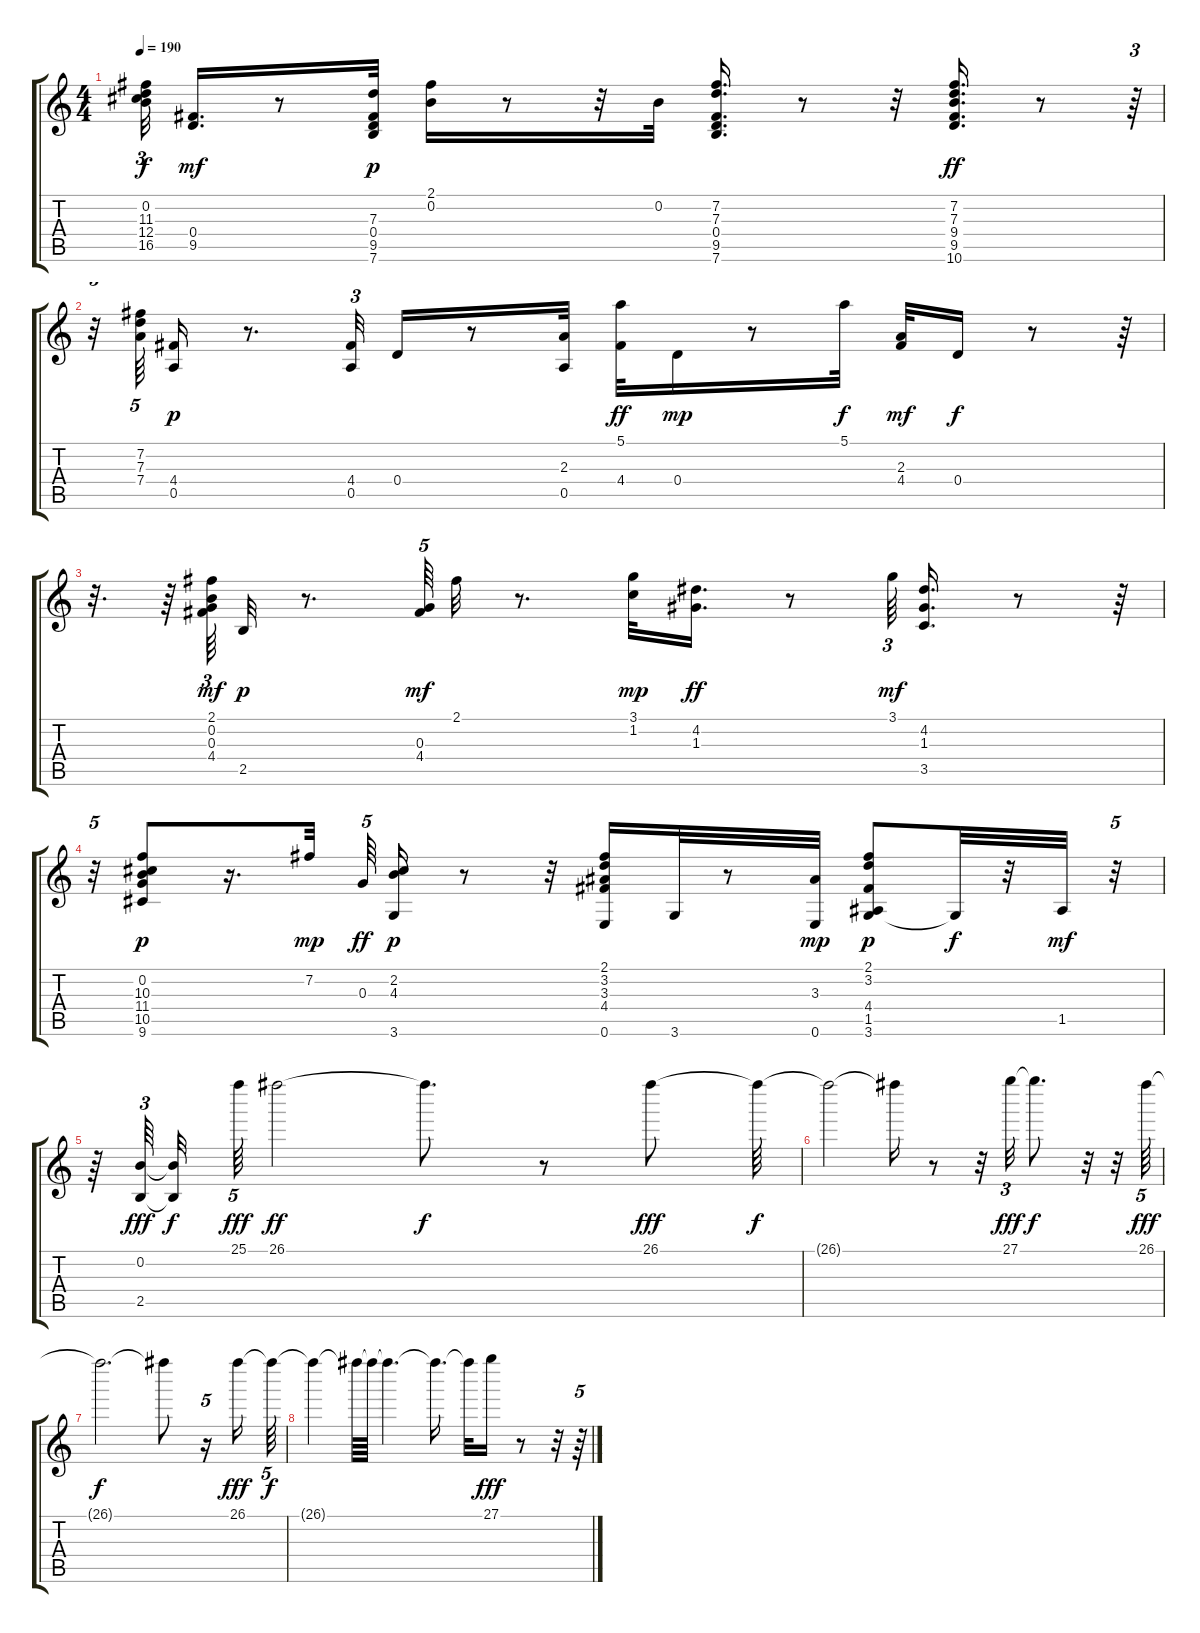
\track "" {instrument electricguitarjazz}
\staff {score tabs}
\tuning (E4 B3 G3 D3 A2 E2) {hide}
\ts (4 4)
\tempo 190
\clef g2
\ks c
(0.2{t} 11.3{t} 12.4{t} 16.5{t}).32{tu (3 2) dy f} (0.4 9.5).16{d dy mf} r.8 (7.3 0.4 9.5 7.6).32{dy p} (2.1 0.2).16 r.8 r.32 0.2.32 (7.2 7.3 0.4 9.5 7.6).16{d} r.8 r.32 (7.2 7.3 9.4 9.5 10.6).16{d dy ff} r.8 r.64{tu (3 2)} |
r.32{tu (3 2)} (7.2 7.3 7.4).64{tu (5 4)} (4.4 0.5).16{dy p} r.8{d} (4.4 0.5).32{tu (3 2)} 0.4.16 r.8 (2.3 0.5).32 (5.1 4.4).32{dy ff} 0.4.16{dy mp} r.8 5.1.32{dy f} (2.3 4.4).32{dy mf} 0.4.16{dy f} r.8 r.64 |
r.32{d} r.64 (2.1 0.2 0.3 4.4).64{tu (3 2) dy mf} 2.5.32{dy p} r.8{d} (0.3 4.4).64{tu (5 4) dy mf} 2.1.32 r.8{d} (3.1 1.2).32{dy mp} (4.2 1.3).16{d dy ff} r.8 3.1.64{tu (3 2) dy mf} (4.2 1.3 3.5).16{d} r.8 r.64 |
r.32{tu (5 4)} (0.2 10.3 11.4 10.5 9.6).8{dy p} r.16{d} 7.2.32{dy mp} 0.3.64{tu (5 4) dy ff} (2.2 4.3 3.6).16{dy p} r.8 r.32 (2.1 3.2 3.3 4.4 0.6).16 3.6.32 r.8 (3.3 0.6).32{dy mp} (2.1 3.2 4.4 1.5 3.6).8{dy p} 3.6{t}.32{dy f} r.32 1.5.32{dy mf} r.32{tu (5 4)} |
r.64 (0.2 2.5).64{tu (3 2) dy fff} (0.2{t} 2.5{t}).32{dy f} 25.1.64{tu (5 4) dy fff} 26.1.2{dy ff} 26.1{t}.8{d dy f} r.8 26.1.8{dy fff} 26.1{t}.64{dy f} |
26.1{t}.2 26.1{t}.16 r.8 r.32 27.1.32{tu (3 2) dy fff} 27.1{t}.8{d dy f} r.32 r.32 26.1.64{tu (5 4) dy fff} |
26.1{t}.2{d dy f} 26.1{t}.8 r.16{tu (5 4)} 26.1.16{dy fff} 26.1{t}.64{tu (5 4) dy f} |
26.1{t}.4 26.1{t}.64 26.1{t}.64 26.1{t}.4{d} 26.1{t}.16{d} 26.1{t}.32 27.1.16{dy fff} r.8 r.32 r.64{tu (5 4)}
